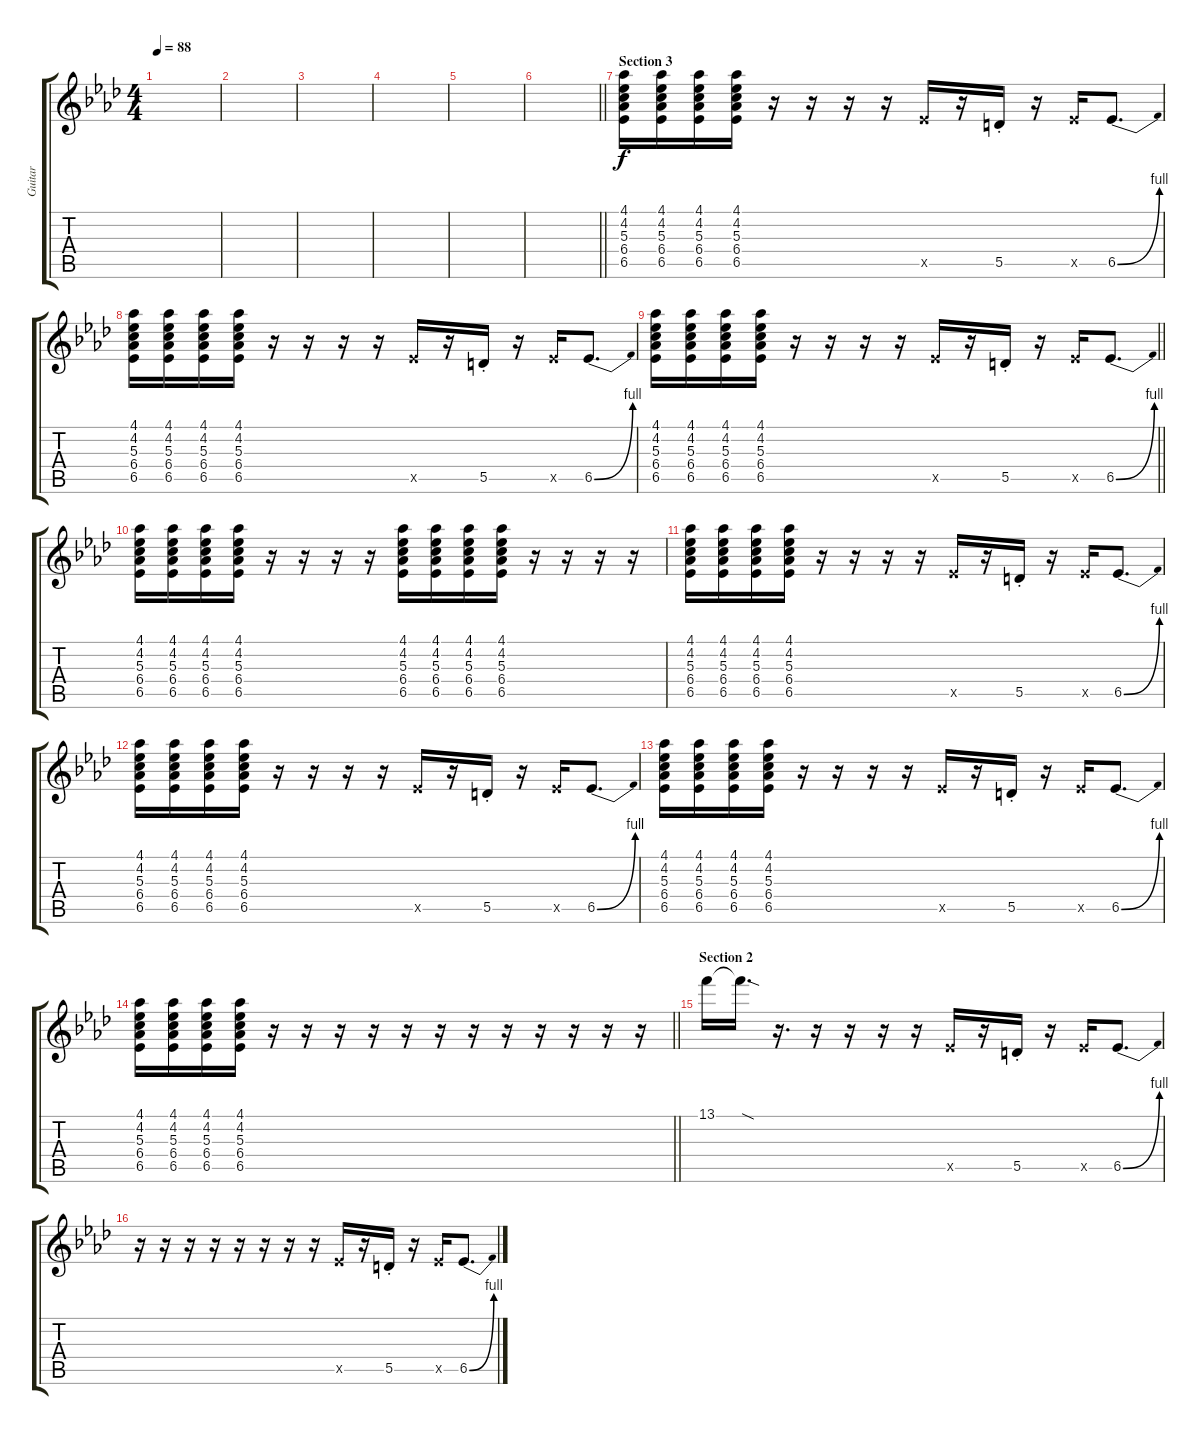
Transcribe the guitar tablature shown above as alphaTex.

\track ("Guitar" "Guitar") {instrument electricguitarclean}
\staff {score tabs}
\tuning (E4 B3 G3 D3 A2 E2) {hide}
\ts (4 4)
\tempo 88
\clef g2
\ks fminor
|
|
|
|
|
\barLineRight lightlight
|
\section ("" "Section 3")
(4.1 4.2 5.3 6.4 6.5).16{volume 13 instrument electricguitarclean} (4.1 4.2 5.3 6.4 6.5).16 (4.1 4.2 5.3 6.4 6.5).16 (4.1 4.2 5.3 6.4 6.5).16 r.16 r.16 r.16 r.16{volume 4 instrument electricguitarclean} 6.5{x}.16 r.16 5.5{st}.16 r.16 6.5{x}.16 6.5{be (bend 0 0 60 4)}.8{d} |
(4.1 4.2 5.3 6.4 6.5).16{volume 13 instrument electricguitarclean} (4.1 4.2 5.3 6.4 6.5).16 (4.1 4.2 5.3 6.4 6.5).16 (4.1 4.2 5.3 6.4 6.5).16 r.16 r.16 r.16 r.16{volume 4 instrument electricguitarclean} 6.5{x}.16 r.16 5.5{st}.16 r.16 6.5{x}.16 6.5{be (bend 0 0 60 4)}.8{d} |
\barLineRight lightlight
(4.1 4.2 5.3 6.4 6.5).16{volume 13 instrument electricguitarclean} (4.1 4.2 5.3 6.4 6.5).16 (4.1 4.2 5.3 6.4 6.5).16 (4.1 4.2 5.3 6.4 6.5).16 r.16 r.16 r.16 r.16{volume 4 instrument electricguitarclean} 6.5{x}.16 r.16 5.5{st}.16 r.16 6.5{x}.16 6.5{be (bend 0 0 60 4)}.8{d} |
(4.1 4.2 5.3 6.4 6.5).16{volume 13 instrument electricguitarclean} (4.1 4.2 5.3 6.4 6.5).16 (4.1 4.2 5.3 6.4 6.5).16 (4.1 4.2 5.3 6.4 6.5).16 r.16 r.16 r.16 r.16 (4.1 4.2 5.3 6.4 6.5).16 (4.1 4.2 5.3 6.4 6.5).16 (4.1 4.2 5.3 6.4 6.5).16 (4.1 4.2 5.3 6.4 6.5).16 r.16 r.16 r.16 r.16 |
(4.1 4.2 5.3 6.4 6.5).16{volume 13 instrument electricguitarclean} (4.1 4.2 5.3 6.4 6.5).16 (4.1 4.2 5.3 6.4 6.5).16 (4.1 4.2 5.3 6.4 6.5).16 r.16 r.16 r.16 r.16{volume 4 instrument electricguitarclean} 6.5{x}.16 r.16 5.5{st}.16 r.16 6.5{x}.16 6.5{be (bend 0 0 60 4)}.8{d} |
(4.1 4.2 5.3 6.4 6.5).16{volume 13 instrument electricguitarclean} (4.1 4.2 5.3 6.4 6.5).16 (4.1 4.2 5.3 6.4 6.5).16 (4.1 4.2 5.3 6.4 6.5).16 r.16 r.16 r.16 r.16{volume 4 instrument electricguitarclean} 6.5{x}.16 r.16 5.5{st}.16 r.16 6.5{x}.16 6.5{be (bend 0 0 60 4)}.8{d} |
(4.1 4.2 5.3 6.4 6.5).16{volume 13 instrument electricguitarclean} (4.1 4.2 5.3 6.4 6.5).16 (4.1 4.2 5.3 6.4 6.5).16 (4.1 4.2 5.3 6.4 6.5).16 r.16 r.16 r.16 r.16{volume 4 instrument electricguitarclean} 6.5{x}.16 r.16 5.5{st}.16 r.16 6.5{x}.16 6.5{be (bend 0 0 60 4)}.8{d} |
\barLineRight lightlight
(4.1 4.2 5.3 6.4 6.5).16{volume 13 instrument electricguitarclean} (4.1 4.2 5.3 6.4 6.5).16 (4.1 4.2 5.3 6.4 6.5).16 (4.1 4.2 5.3 6.4 6.5).16 r.16 r.16 r.16 r.16 r.16 r.16 r.16 r.16 r.16 r.16 r.16 r.16 |
\section ("" "Section 2")
13.1.16 13.1{sod t}.16{d} r.16{d} r.16 r.16 r.16 r.16{volume 4 instrument electricguitarclean} 6.5{x}.16 r.16 5.5{st}.16 r.16 6.5{x}.16 6.5{be (bend 0 0 60 4)}.8{d} |
r.16 r.16 r.16 r.16 r.16 r.16 r.16 r.16 6.5{x}.16 r.16 5.5{st}.16 r.16 6.5{x}.16 6.5{be (bend 0 0 60 4)}.8{d}
